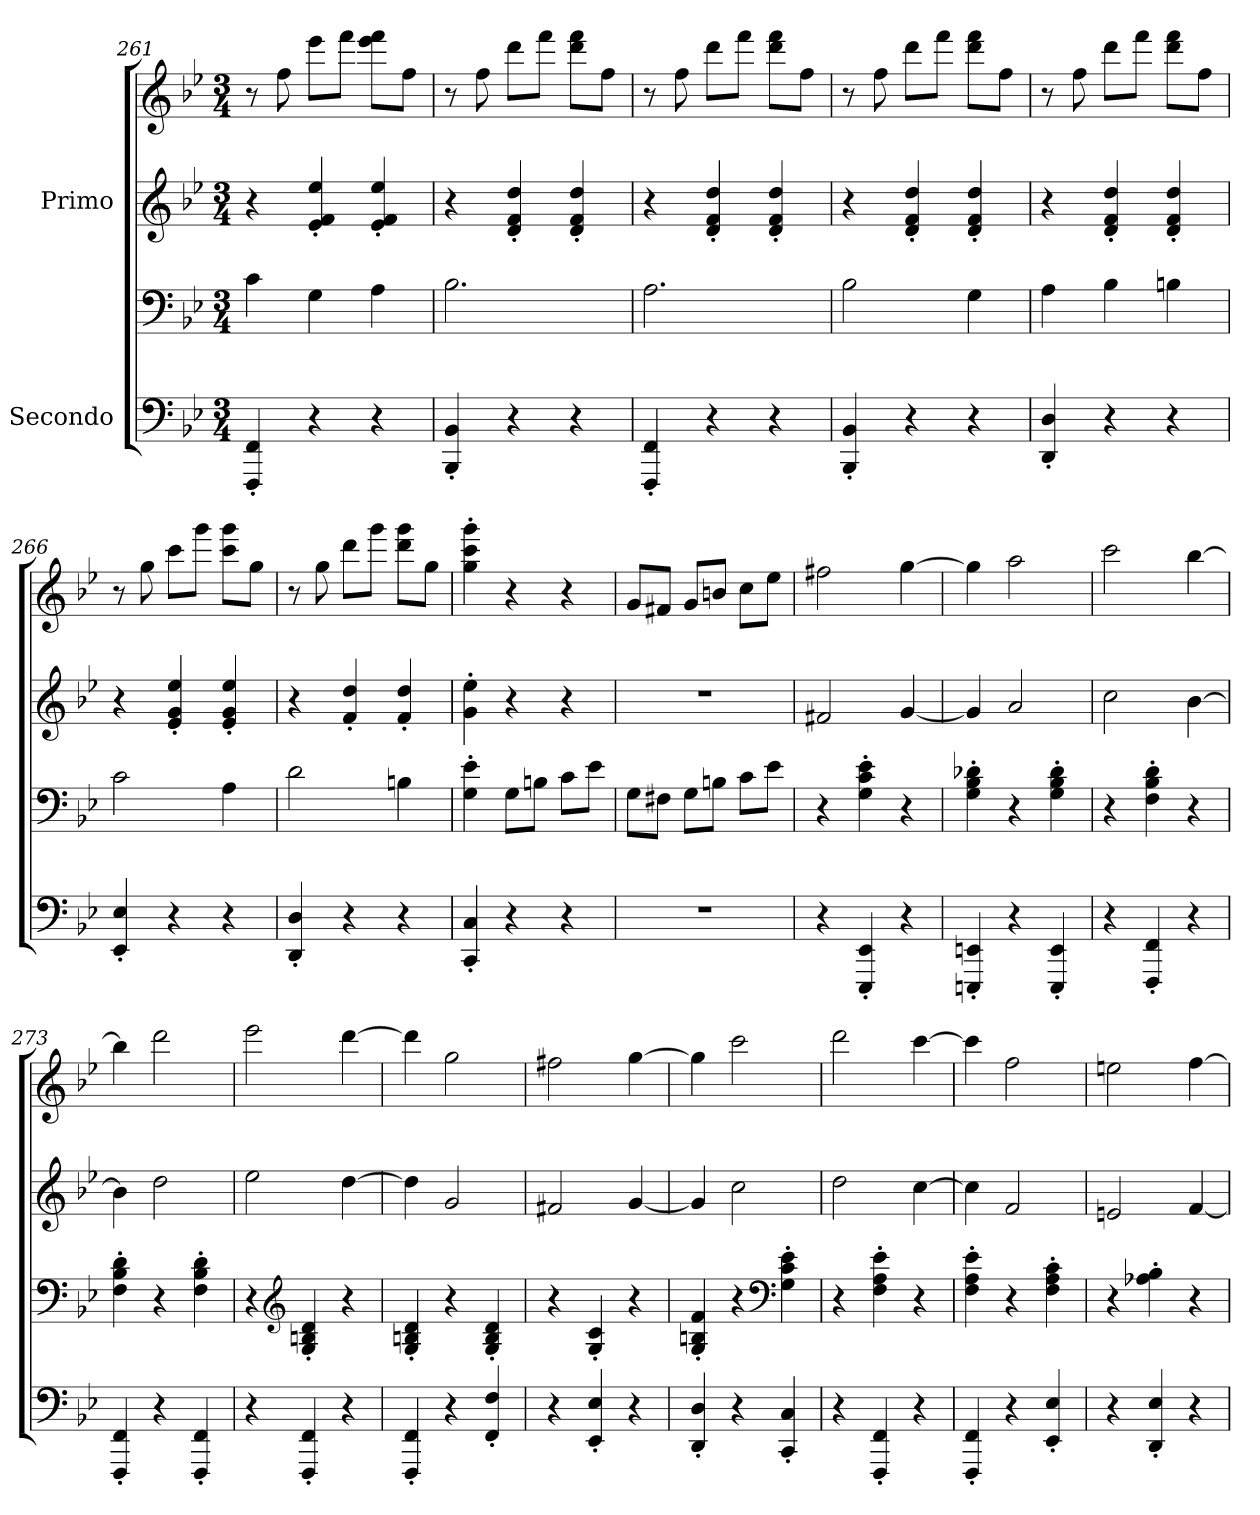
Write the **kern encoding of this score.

**kern	**kern	**kern	**kern
*part2	*part2	*part1	*part1
*staff4	*staff3	*staff2	*staff1
*I"Secondo	*	*I"Primo	*
*clefF4	*clefF4	*clefG2	*clefG2
*k[b-e-]	*k[b-e-]	*k[b-e-]	*k[b-e-]
*M3/4	*M3/4	*M3/4	*M3/4
=261	=261	=261	=261
4FFF/' 4FF/'	4c\	4r	8r
.	.	.	8ff\
4r	4G\	4e-/' 4f/' 4ee-/'	8eee-\L
.	.	.	8fff\J
4r	4A\	4e-/' 4f/' 4ee-/'	8eee-\ 8fff\L
.	.	.	8ff\J
=262	=262	=262	=262
4BBB-/' 4BB-/'	2.B-\	4r	8r
.	.	.	8ff\
4r	.	4d/' 4f/' 4dd/'	8ddd\L
.	.	.	8fff\J
4r	.	4d/' 4f/' 4dd/'	8ddd\ 8fff\L
.	.	.	8ff\J
=263	=263	=263	=263
4FFF/' 4FF/'	2.A\	4r	8r
.	.	.	8ff\
4r	.	4d/' 4f/' 4dd/'	8ddd\L
.	.	.	8fff\J
4r	.	4d/' 4f/' 4dd/'	8ddd\ 8fff\L
.	.	.	8ff\J
=264	=264	=264	=264
4BBB-/' 4BB-/'	2B-\	4r	8r
.	.	.	8ff\
4r	.	4d/' 4f/' 4dd/'	8ddd\L
.	.	.	8fff\J
4r	4G\	4d/' 4f/' 4dd/'	8ddd\ 8fff\L
.	.	.	8ff\J
!!LO:LB:g=z
=265	=265	=265	=265
4DD/' 4D/'	4A\	4r	8r
.	.	.	8ff\
4r	4B-\	4d/' 4f/' 4dd/'	8ddd\L
.	.	.	8fff\J
4r	4Bn\	4d/' 4f/' 4dd/'	8ddd\ 8fff\L
.	.	.	8ff\J
=266	=266	=266	=266
4EE-/' 4E-/'	2c\	4r	8r
.	.	.	8gg\
4r	.	4e-/' 4g/' 4ee-/'	8ccc\L
.	.	.	8ggg\J
4r	4A\	4e-/' 4g/' 4ee-/'	8ccc\ 8ggg\L
.	.	.	8gg\J
=267	=267	=267	=267
4DD/' 4D/'	2d\	4r	8r
.	.	.	8gg\
4r	.	4f/' 4dd/'	8ddd\L
.	.	.	8ggg\J
4r	4Bn\	4f/' 4dd/'	8ddd\ 8ggg\L
.	.	.	8gg\J
=268	=268	=268	=268
4CC/' 4C/'	4G\' 4e-\'	4g\' 4ee-\'	4gg\' 4ccc\' 4ggg\'
4r	8G\L	4r	4r
.	8Bn\J	.	.
4r	8c\L	4r	4r
.	8e-\J	.	.
=269	=269	=269	=269
2.r	8G\L	2.r	8g/L
.	8F#X\J	.	8f#X/J
.	8G\L	.	8g/L
.	8Bn\J	.	8bn/J
.	8c\L	.	8cc\L
.	8e-\J	.	8ee-\J
=270	=270	=270	=270
4r	4r	2f#X/	2ff#X\
4EEE-/' 4EE-/'	4G\' 4c\' 4e-\'	.	.
4r	4r	[4g/	[4gg\
!!LO:LB:g=z
=271	=271	=271	=271
4EEEn/' 4EEn/'	4G\' 4B-\' 4d-X\'	4g/]	4gg\]
4r	4r	2a/	2aa\
4EEE/' 4EE/'	4G\' 4B-\' 4d-\'	.	.
=272	=272	=272	=272
4r	4r	2cc\	2ccc\
4FFF/' 4FF/'	4F\' 4B-\' 4d\'	.	.
4r	4r	[4b-\	[4bb-\
=273	=273	=273	=273
4FFF/' 4FF/'	4F\' 4B-\' 4d\'	4b-\]	4bb-\]
4r	4r	2dd\	2ddd\
4FFF/' 4FF/'	4F\' 4B-\' 4d\'	.	.
=274	=274	=274	=274
4r	4r	2ee-\	2eee-\
*	*clefG2	*	*
4FFF/' 4FF/'	4G/' 4Bn/' 4d/'	.	.
4r	4r	[4dd\	[4ddd\
=275	=275	=275	=275
4FFF/' 4FF/'	4G/' 4Bn/' 4d/'	4dd\]	4ddd\]
4r	4r	2g/	2gg\
4FF/' 4F/'	4G/' 4B/' 4d/'	.	.
=276	=276	=276	=276
4r	4r	2f#X/	2ff#X\
4EE-/' 4E-/'	4G/' 4c/'	.	.
4r	4r	[4g/	[4gg\
=277	=277	=277	=277
4DD/' 4D/'	4G/' 4Bn/' 4f/'	4g/]	4gg\]
4r	4r	2cc\	2ccc\
*	*clefF4	*	*
4CC/' 4C/'	4G\' 4c\' 4e-\'	.	.
=278	=278	=278	=278
4r	4r	2dd\	2ddd\
4FFF/' 4FF/'	4F\' 4A\' 4e-\'	.	.
4r	4r	[4cc\	[4ccc\
=279	=279	=279	=279
4FFF/' 4FF/'	4F\' 4A\' 4e-\'	4cc\]	4ccc\]
4r	4r	2f/	2ff\
4EE-/' 4E-/'	4F\' 4A\' 4c\'	.	.
!!LO:PB:g=z
=280	=280	=280	=280
4r	4r	2en/	2een\
4DD/' 4E-/'	4A-X\' 4B-\'	.	.
4r	4r	[4f/	[4ff\
=	=	=	=
*-	*-	*-	*-
